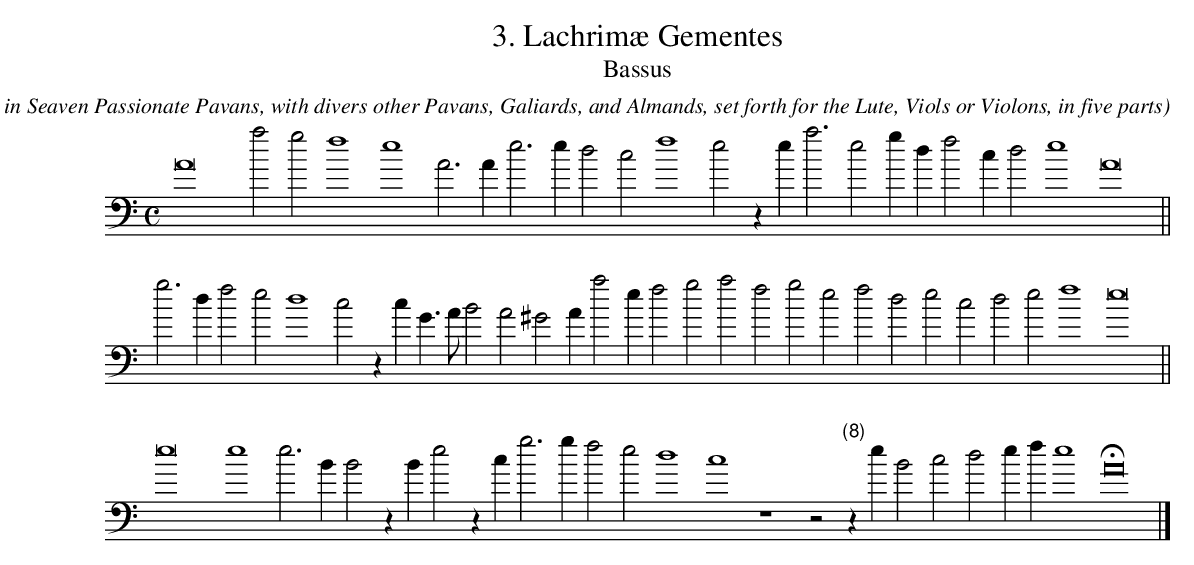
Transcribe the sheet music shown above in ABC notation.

X:1
T:3. Lachrim\ae Gementes
T:Bassus
C: John Dowland
O: From Lachrimae, or Seaven Teares figured in Seaven Passionate Pavans, with divers other Pavans, Galiards, and Almands, set forth for the Lute, Viols or Violons, in five parts
L:1/4
M:C
K:Amin bass
A8 a2 g2 f4 e4 A3 A e3 e d2 c2 f4 e2 z e a3 e2 g d f2 c d2 e4 A8 ||
g3 d f2 e2 d4 c2 z c G > A B2 A2 ^G2 A a2 e f2 g2 a2 f2 g2 e2 f2 d2 e2 c2 d2 e2 f4 e8 ||
e8 e4 e3 B B2 z B e2 z c g3 g f2 e2 d4 c4 z4 z2 "(8)"z e B2 c2 d2 e f e4 HA8 |]
